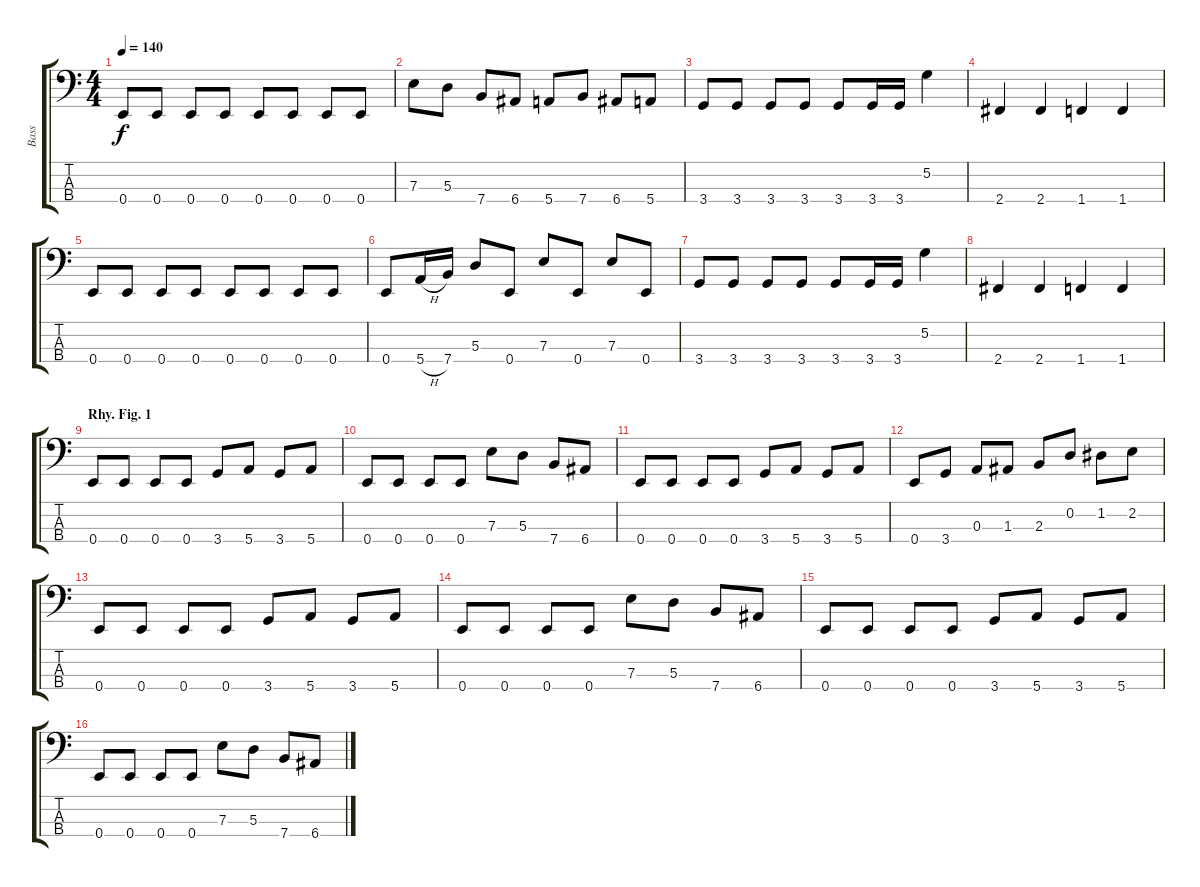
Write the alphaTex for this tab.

\track ("Bass" "Bass") {instrument electricbassfinger}
\staff {score tabs}
\tuning (G2 D2 A1 E1) {hide}
\ts (4 4)
\tempo 140
\clef f4
\ks c
0.4.8{dy f} 0.4.8 0.4.8 0.4.8 0.4.8 0.4.8 0.4.8 0.4.8 |
7.3.8 5.3.8 7.4.8 6.4.8 5.4.8 7.4.8 6.4.8 5.4.8 |
3.4.8 3.4.8 3.4.8 3.4.8 3.4.8 3.4.16 3.4.16 5.2.4 |
2.4.4 2.4.4 1.4.4 1.4.4 |
0.4.8 0.4.8 0.4.8 0.4.8 0.4.8 0.4.8 0.4.8 0.4.8 |
0.4.8 5.4{h}.16 7.4.16 5.3.8 0.4.8 7.3.8 0.4.8 7.3.8 0.4.8 |
3.4.8 3.4.8 3.4.8 3.4.8 3.4.8 3.4.16 3.4.16 5.2.4 |
2.4.4 2.4.4 1.4.4 1.4.4 |
\section ("" "Rhy. Fig. 1")
0.4.8 0.4.8 0.4.8 0.4.8 3.4.8 5.4.8 3.4.8 5.4.8 |
0.4.8 0.4.8 0.4.8 0.4.8 7.3.8 5.3.8 7.4.8 6.4.8 |
0.4.8 0.4.8 0.4.8 0.4.8 3.4.8 5.4.8 3.4.8 5.4.8 |
0.4.8 3.4.8 0.3.8 1.3.8 2.3.8 0.2.8 1.2.8 2.2.8 |
0.4.8 0.4.8 0.4.8 0.4.8 3.4.8 5.4.8 3.4.8 5.4.8 |
0.4.8 0.4.8 0.4.8 0.4.8 7.3.8 5.3.8 7.4.8 6.4.8 |
0.4.8 0.4.8 0.4.8 0.4.8 3.4.8 5.4.8 3.4.8 5.4.8 |
0.4.8 0.4.8 0.4.8 0.4.8 7.3.8 5.3.8 7.4.8 6.4.8
